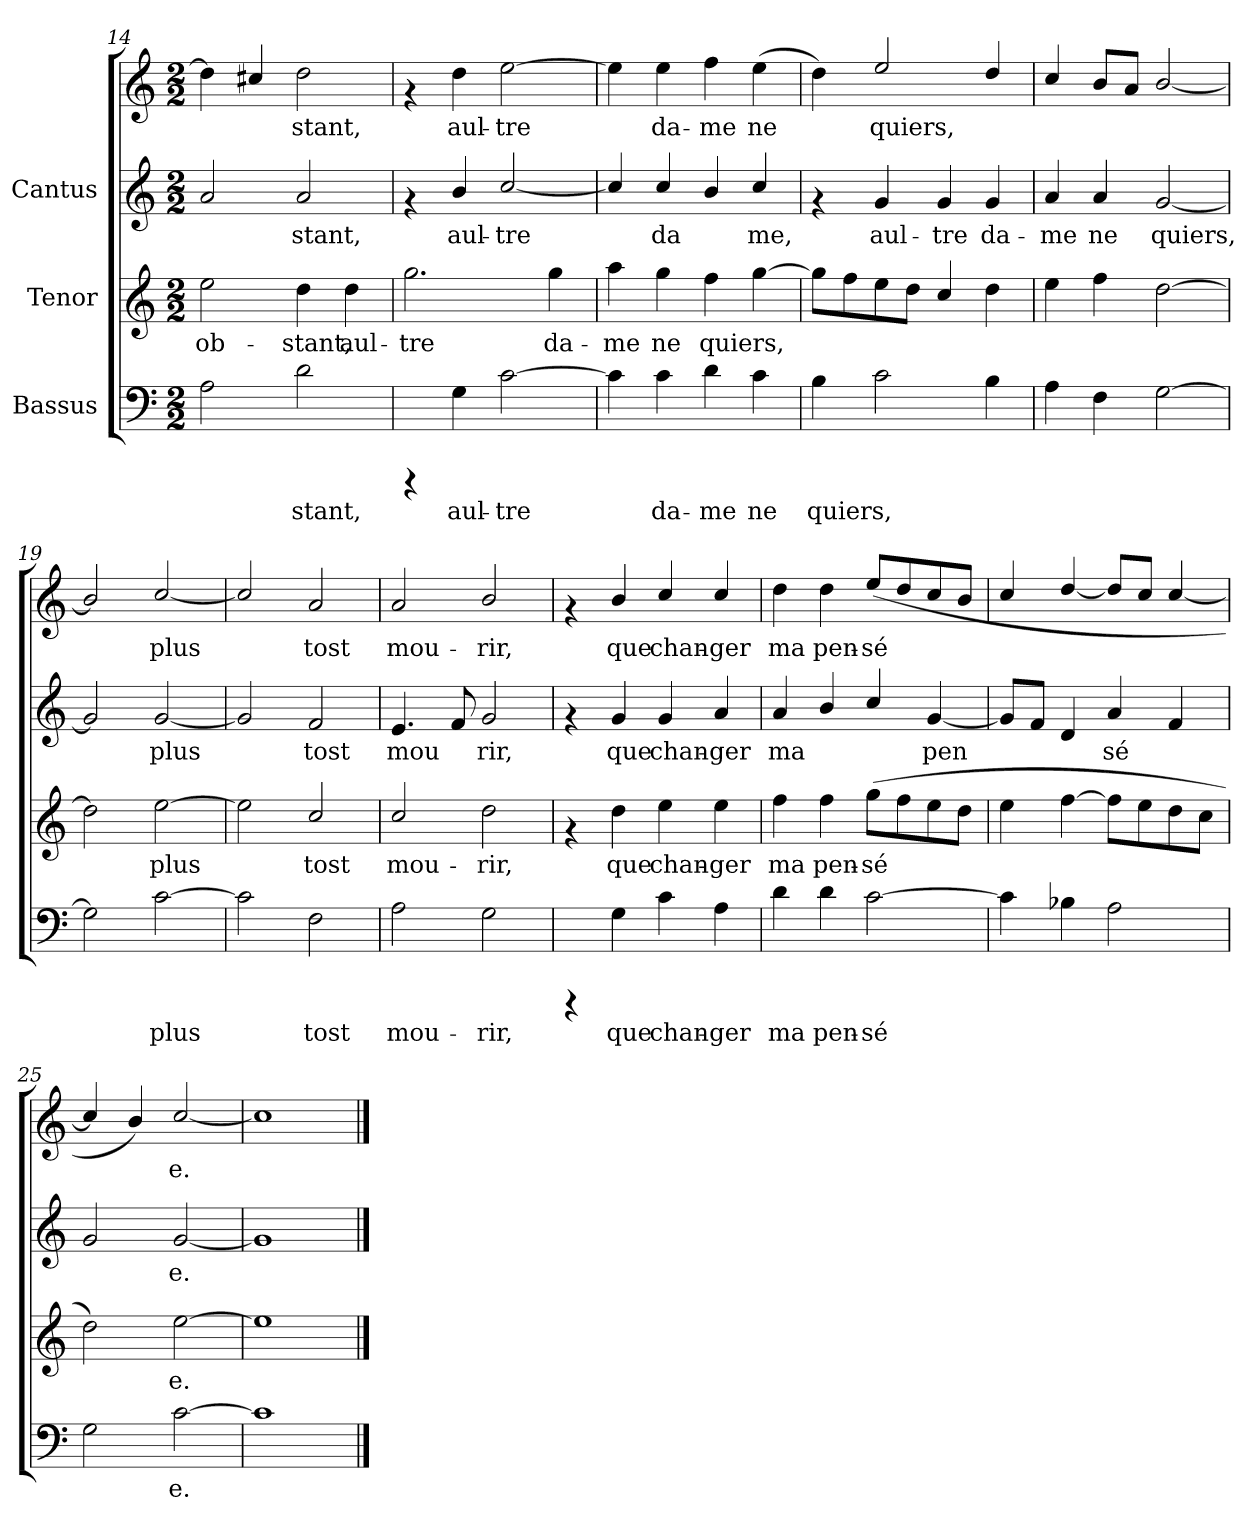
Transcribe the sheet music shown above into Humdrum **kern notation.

**kern	**text	**kern	**text	**kern	**text	**kern	**text
*part3	*part3	*part2	*part2	*part1	*part1	*part1	*part1
*staff4	*staff4	*staff3	*staff3	*staff2	*staff2	*staff1	*staff1
*I"Bassus	*	*I"Tenor	*	*I"Cantus	*	*	*
*clefF4	*	*clefG2	*	*clefG2	*	*clefG2	*
*M2/2	*	*M2/2	*	*M2/2	*	*M2/2	*
=14	=14	=14	=14	=14	=14	=14	=14
!	!LO:LY:b:cj	!	!LO:LY:b:cj	!	!LO:LY:b:cj	!	!LO:LY:b
2A\	-	2ee\	-ob-	2a/	.	4dd\]	-
!	!	!	!	!	!	!	!LO:LY:b
.	.	.	.	.	.	4cc#X/	.
!	!LO:LY:b:cj	!	!LO:LY:b:cj	!	!LO:LY:b:cj	!	!LO:LY:b
2d\	stant,	4dd\	-stant,	2a/	stant,	2dd\	stant,
!	!	!	!LO:LY:b:cj	!	!	!	!
.	.	4dd\	aul-	.	.	.	.
=15	=15	=15	=15	=15	=15	=15	=15
!	!	!	!LO:LY:b:cj	!	!	!	!
4rCCC	.	2.gg\	-tre	4rf	.	4rf	.
!	!LO:LY:b:cj	!	!	!	!LO:LY:b:cj	!	!LO:LY:b
4G\	aul-	.	.	4b/	aul-	4dd\	aul-
!	!LO:LY:b:cj	!	!	!	!LO:LY:b:cj	!	!LO:LY:b
[>2c\	-tre	.	.	[<2cc/	-tre	[>2ee\	-tre
!	!	!	!LO:LY:b:cj	!	!	!	!
.	.	4gg\	da-	.	.	.	.
!!LO:PB:g=z
=16	=16	=16	=16	=16	=16	=16	=16
!	!LO:LY:b:cj	!	!LO:LY:b:cj	!	!LO:LY:b:cj	!	!LO:LY:b
4c\]	.	4aa\	-me	4cc/]	.	4ee\]	.
!	!LO:LY:b:cj	!	!LO:LY:b:cj	!	!LO:LY:b:cj	!	!LO:LY:b
4c\	da-	4gg\	ne	4cc/	da-	4ee\	da-
!	!LO:LY:b:cj	!	!LO:LY:b:cj	!	!LO:LY:b:cj	!	!LO:LY:b
4d\	-me	4ff\	quiers,	4b/	-	4ff\	-me
!	!LO:LY:b:cj	!	!LO:LY:b:cj	!	!LO:LY:b:cj	!	!LO:LY:b
4c\	ne	[>4gg\	.	4cc/	me,	(>4ee\	ne
=17	=17	=17	=17	=17	=17	=17	=17
!	!LO:LY:b:cj	!	!	!	!	!	!LO:LY:b
4B\	quiers,	8gg\L]	.	4rf	.	4dd\)	.
.	.	8ff\	.	.	.	.	.
!	!LO:LY:b:cj	!	!	!	!LO:LY:b:cj	!	!LO:LY:b
2c\	.	8ee\	.	4g/	aul-	2ee/	quiers,
.	.	8dd\J	.	.	.	.	.
!	!	!	!	!	!LO:LY:b:cj	!	!
.	.	4cc/	.	4g/	-tre	.	.
!	!LO:LY:b:cj	!	!	!	!LO:LY:b:cj	!	!LO:LY:b
4B\	.	4dd\	.	4g/	da-	4dd/	.
=18	=18	=18	=18	=18	=18	=18	=18
!	!	!	!	!	!LO:LY:b:cj	!	!
4A\	.	4ee\	.	4a/	-me	4cc/	.
!	!	!	!	!	!LO:LY:b:cj	!	!
4F\	.	4ff\	.	4a/	ne	8b/L	.
.	.	.	.	.	.	8a/J	.
!	!	!	!	!	!LO:LY:b:cj	!	!
[>2G\	.	[>2dd\	.	[<2g/	quiers,	[<2b/	.
=19	=19	=19	=19	=19	=19	=19	=19
!	!LO:LY:b:cj	!	!LO:LY:b:cj	!	!LO:LY:b:cj	!	!LO:LY:b
2G\]	.	2dd\]	.	2g/]	.	2b/]	.
!	!LO:LY:b:cj	!	!LO:LY:b:cj	!	!LO:LY:b:cj	!	!LO:LY:b
[>2c\	plus	[>2ee\	plus	[<2g/	plus	[<2cc/	plus
=20	=20	=20	=20	=20	=20	=20	=20
!	!LO:LY:b:cj	!	!LO:LY:b:cj	!	!LO:LY:b:cj	!	!LO:LY:b
2c\]	.	2ee\]	.	2g/]	.	2cc/]	.
!	!LO:LY:b:cj	!	!LO:LY:b:cj	!	!LO:LY:b:cj	!	!LO:LY:b
2F\	tost	2cc/	tost	2f/	tost	2a/	tost
=21	=21	=21	=21	=21	=21	=21	=21
!	!LO:LY:b:cj	!	!LO:LY:b:cj	!	!LO:LY:b:cj	!	!LO:LY:b
2A\	mou-	2cc/	mou-	4.e/	mou-	2a/	mou-
!	!	!	!	!	!LO:LY:b:cj	!	!
.	.	.	.	8f/	-	.	.
!	!LO:LY:b:cj	!	!LO:LY:b:cj	!	!LO:LY:b:cj	!	!LO:LY:b
2G\	-rir,	2dd\	-rir,	2g/	rir,	2b/	-rir,
!!LO:LB:g=z
=22	=22	=22	=22	=22	=22	=22	=22
4rCCC	.	4rf	.	4rf	.	4rf	.
!	!LO:LY:b:cj	!	!LO:LY:b:cj	!	!LO:LY:b:cj	!	!LO:LY:b
4G\	que	4dd\	que	4g/	que	4b/	que
!	!LO:LY:b:cj	!	!LO:LY:b:cj	!	!LO:LY:b:cj	!	!LO:LY:b
4c\	chan-	4ee\	chan-	4g/	chan-	4cc/	chan-
!	!LO:LY:b:cj	!	!LO:LY:b:cj	!	!LO:LY:b:cj	!	!LO:LY:b
4A\	-ger	4ee\	-ger	4a/	-ger	4cc/	-ger
=23	=23	=23	=23	=23	=23	=23	=23
!	!LO:LY:b:cj	!	!LO:LY:b:cj	!	!LO:LY:b:cj	!	!LO:LY:b
4d\	ma	4ff\	ma	4a/	-ma	4dd\	ma
!	!LO:LY:b:cj	!	!LO:LY:b:cj	!	!LO:LY:b:cj	!	!LO:LY:b
4d\	pen-	4ff\	pen-	4b/	.	4dd\	pen-
!	!LO:LY:b:cj	!	!LO:LY:b:cj	!	!LO:LY:b:cj	!	!LO:LY:b
[>2c\	-sé-	(>8gg\L	-sé-	4cc/	.	(<8ee/L	-sé-
!	!	!	!LO:LY:b:cj	!	!	!	!LO:LY:b
.	.	8ff\	--	.	.	8dd/	--
!	!	!	!LO:LY:b:cj	!	!LO:LY:b:cj	!	!LO:LY:b
.	.	8ee\	--	[<4g/	pen-	8cc/	--
!	!	!	!LO:LY:b:cj	!	!	!	!LO:LY:b
.	.	8dd\J	--	.	.	8b/J	--
=24	=24	=24	=24	=24	=24	=24	=24
!	!	!	!	!	!LO:LY:b:cj	!	!
4c\]	.	4ee\	.	8g/L]	-	4cc/	.
!	!	!	!	!	!LO:LY:b:cj	!	!
.	.	.	.	8f/J	.	.	.
!	!	!	!	!	!LO:LY:b:cj	!	!
4B-X\	.	[>4ff\	.	4d/	.	[<4dd/	.
!	!	!	!	!	!LO:LY:b:cj	!	!
2A\	.	8ff\L]	.	4a/	sé-	8dd/L]	.
.	.	8ee\	.	.	.	8cc/J	.
!	!	!	!	!	!LO:LY:b:cj	!	!
.	.	8dd\	.	4f/	--	[<4cc/	.
.	.	8cc\J	.	.	.	.	.
=25	=25	=25	=25	=25	=25	=25	=25
!	!LO:LY:b:cj	!	!LO:LY:b:cj	!	!LO:LY:b:cj	!	!LO:LY:b
2G\	-	2dd\)	-	2g/	.	4cc/]	-
!	!	!	!	!	!	!	!LO:LY:b
.	.	.	.	.	.	4b/)	.
!	!LO:LY:b:cj	!	!LO:LY:b:cj	!	!LO:LY:b:cj	!	!LO:LY:b
[>2c\	e.	[>2ee\	e.	[<2g/	e.	[<2cc/	e.
=26	=26	=26	=26	=26	=26	=26	=26
1c]	.	1ee]	.	1g]	.	1cc]	.
==	==	==	==	==	==	==	==
*-	*-	*-	*-	*-	*-	*-	*-
